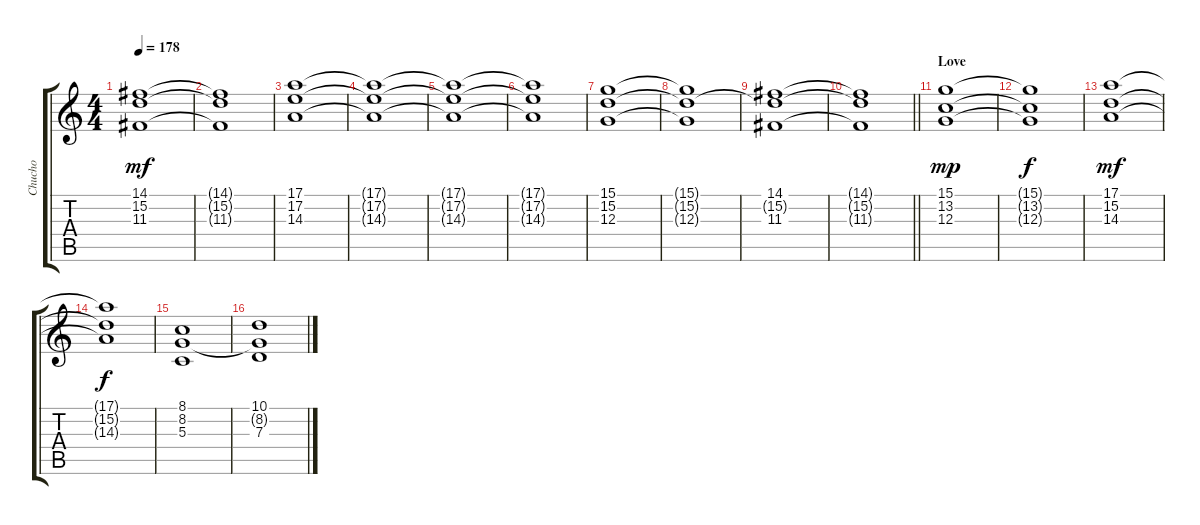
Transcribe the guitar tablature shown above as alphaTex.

\track ("Chucho" "Chucho") {instrument pad2warm}
\staff {score tabs}
\tuning (E4 B3 G3 D3 A2 E2) {hide}
\ts (4 4)
\tempo 178
\clef g2
\ks c
(14.1 15.2{t} 11.3).1{dy mf} |
(14.1{t} 15.2{t} 11.3{t}).1 |
(17.1 17.2 14.3).1 |
(17.1{t} 17.2{t} 14.3{t}).1 |
(17.1{t} 17.2{t} 14.3{t}).1 |
(17.1{t} 17.2{t} 14.3{t}).1 |
(15.1 15.2 12.3).1 |
(15.1{t} 15.2{t} 12.3{t}).1 |
(14.1 15.2{t} 11.3).1 |
\barLineRight lightlight
(14.1{t} 15.2{t} 11.3{t}).1 |
\section ("" "Love")
(15.1 13.2 12.3).1{dy mp volume 8} |
(15.1{t} 13.2{t} 12.3{t}).1{dy f} |
(17.1 15.2 14.3).1{dy mf} |
(17.1{t} 15.2{t} 14.3{t}).1{dy f} |
(8.1 8.2 5.3).1 |
(10.1 8.2{t} 7.3).1
